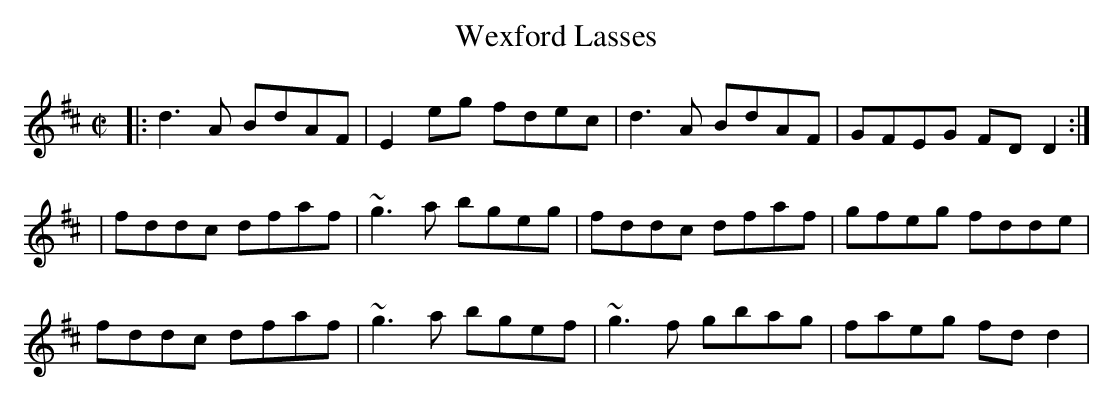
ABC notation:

X:1
T:Wexford Lasses
M:C|
K:D
|: d3A BdAF | E2eg fdec | d3A BdAF | GFEG FDD2 :|
| fddc dfaf | ~g3a bgeg | fddc dfaf | gfeg fdde |
fddc dfaf | ~g3a bgef | ~g3f gbag | faeg fdd2 |
